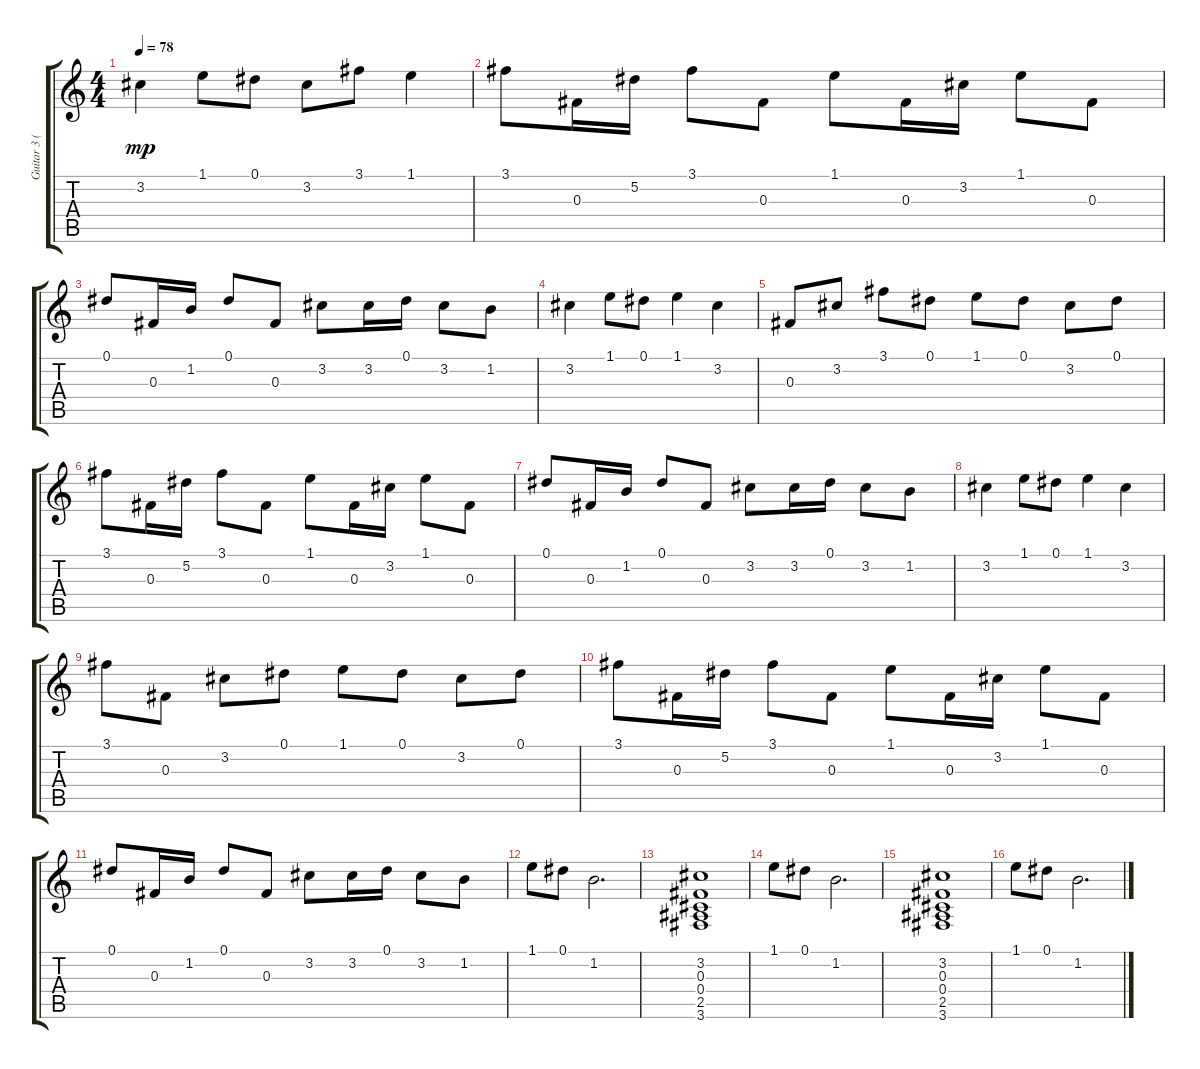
\track ("Guitar 3 (Slash)" "Guitar 3 (") {instrument acousticguitarsteel}
\staff {score tabs}
\tuning (Eb4 Bb3 Gb3 Db3 Ab2 Eb2) {hide}
\ts (4 4)
\tempo 78
\clef g2
\ks c
3.2.4{dy mp} 1.1.8 0.1.8 3.2.8 3.1.8 1.1.4 |
3.1.8 0.3.16 5.2.16 3.1.8 0.3.8 1.1.8 0.3.16 3.2.16 1.1.8 0.3.8 |
0.1.8 0.3.16 1.2.16 0.1.8 0.3.8 3.2.8 3.2.16 0.1.16 3.2.8 1.2.8 |
3.2.4 1.1.8 0.1.8 1.1.4 3.2.4 |
0.3.8 3.2.8 3.1.8 0.1.8 1.1.8 0.1.8 3.2.8 0.1.8 |
3.1.8 0.3.16 5.2.16 3.1.8 0.3.8 1.1.8 0.3.16 3.2.16 1.1.8 0.3.8 |
0.1.8 0.3.16 1.2.16 0.1.8 0.3.8 3.2.8 3.2.16 0.1.16 3.2.8 1.2.8 |
3.2.4 1.1.8 0.1.8 1.1.4 3.2.4 |
3.1.8 0.3.8 3.2.8 0.1.8 1.1.8 0.1.8 3.2.8 0.1.8 |
3.1.8 0.3.16 5.2.16 3.1.8 0.3.8 1.1.8 0.3.16 3.2.16 1.1.8 0.3.8 |
0.1.8 0.3.16 1.2.16 0.1.8 0.3.8 3.2.8 3.2.16 0.1.16 3.2.8 1.2.8 |
1.1.8 0.1.8 1.2.2{d} |
(3.2 0.3 0.4 2.5 3.6).1 |
1.1.8 0.1.8 1.2.2{d} |
(3.2 0.3 0.4 2.5 3.6).1 |
1.1.8 0.1.8 1.2.2{d}
